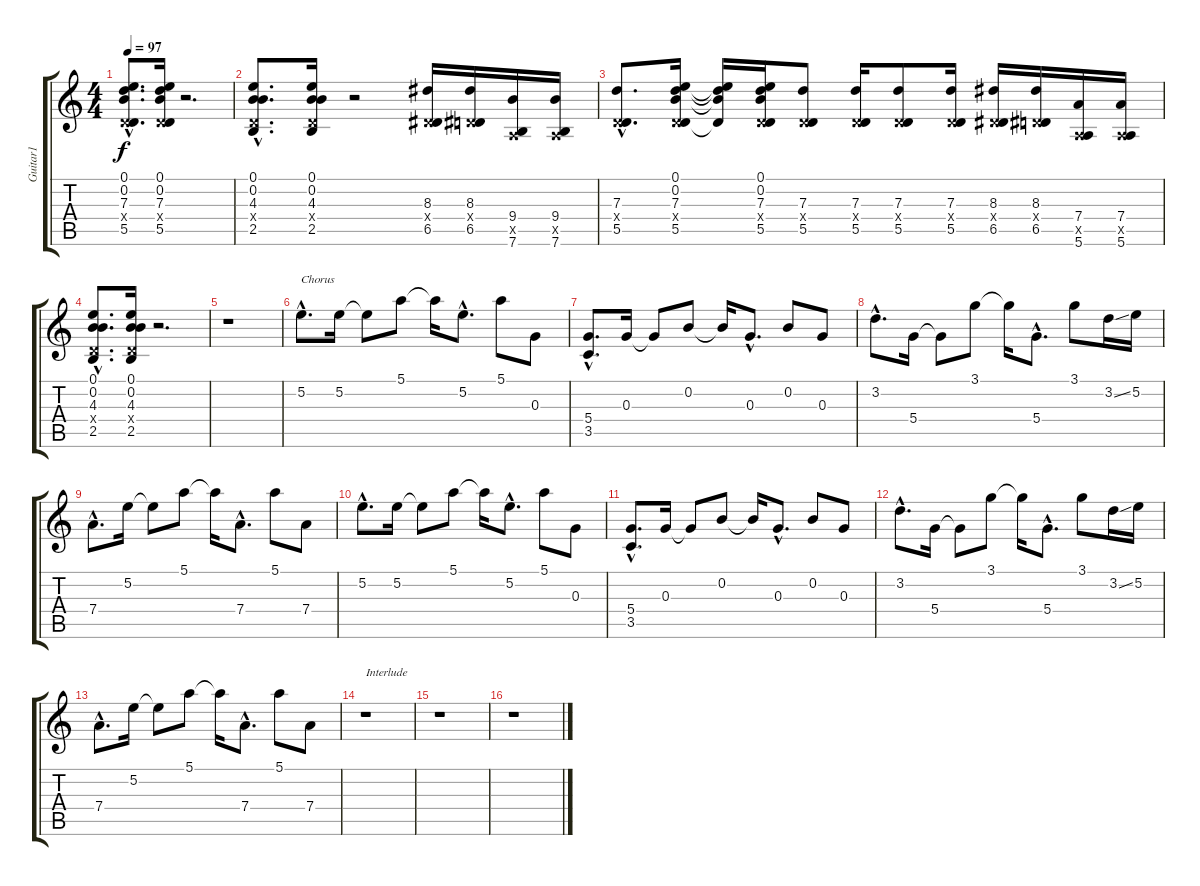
\track ("Guitar1" "Guitar1") {instrument distortionguitar}
\staff {score tabs}
\tuning (E4 B3 G3 D3 A2 E2) {hide}
\ts (4 4)
\tempo 97
\clef g2
\ks c
(0.1{hac} 0.2{hac} 7.3{hac} 0.4{hac x} 5.5{hac}).8{d dy f} (0.1 0.2 7.3 0.4{x} 5.5).16 r.2{d} |
(0.1{hac} 0.2{hac} 4.3{hac} 0.4{hac x} 2.5{hac}).8{d} (0.1 0.2 4.3 0.4{x} 2.5).16 r.2 (8.3 0.4{x} 6.5).16 (8.3 0.4{x} 6.5).16 (9.4 0.5{x} 7.6).16 (9.4 0.5{x} 7.6).16 |
(7.3{hac} 0.4{hac x} 5.5{hac}).8{d} (0.1 0.2 7.3 0.4{x} 5.5).16 (0.1{t} 0.2{t} 7.3{t} 5.5{t}).16 (0.1 0.2 7.3 0.4{x} 5.5).16 (7.3 0.4{x} 5.5).8 (7.3 0.4{x} 5.5).16 (7.3 0.4{x} 5.5).8 (7.3 0.4{x} 5.5).16 (8.3 0.4{x} 6.5).16 (8.3 0.4{x} 6.5).16 (7.4 0.5{x} 5.6).16 (7.4 0.5{x} 5.6).16 |
(0.1{hac} 0.2{hac} 4.3{hac} 0.4{hac x} 2.5{hac}).8{d} (0.1 0.2 4.3 0.4{x} 2.5).16 r.2{d} |
r.1 |
5.2{hac}.8{d txt "Chorus"} 5.2.16 5.2{t}.8 5.1.8 5.1{t}.16 5.2{hac}.8{d} 5.1.8 0.3.8 |
(5.4{hac} 3.5{hac}).8{d} 0.3.16 0.3{t}.8 0.2.8 0.2{t}.16 0.3{hac}.8{d} 0.2.8 0.3.8 |
3.2{hac}.8{d} 5.4.16 5.4{t}.8 3.1.8 3.1{t}.16 5.4{hac}.8{d} 3.1.8 3.2{ss}.16 5.2.16 |
7.4{hac}.8{d} 5.2.16 5.2{t}.8 5.1.8 5.1{t}.16 7.4{hac}.8{d} 5.1.8 7.4.8 |
5.2{hac}.8{d} 5.2.16 5.2{t}.8 5.1.8 5.1{t}.16 5.2{hac}.8{d} 5.1.8 0.3.8 |
(5.4{hac} 3.5{hac}).8{d} 0.3.16 0.3{t}.8 0.2.8 0.2{t}.16 0.3{hac}.8{d} 0.2.8 0.3.8 |
3.2{hac}.8{d} 5.4.16 5.4{t}.8 3.1.8 3.1{t}.16 5.4{hac}.8{d} 3.1.8 3.2{ss}.16 5.2.16 |
7.4{hac}.8{d} 5.2.16 5.2{t}.8 5.1.8 5.1{t}.16 7.4{hac}.8{d} 5.1.8 7.4.8 |
r.1{txt "Interlude"} |
r.1 |
r.1
